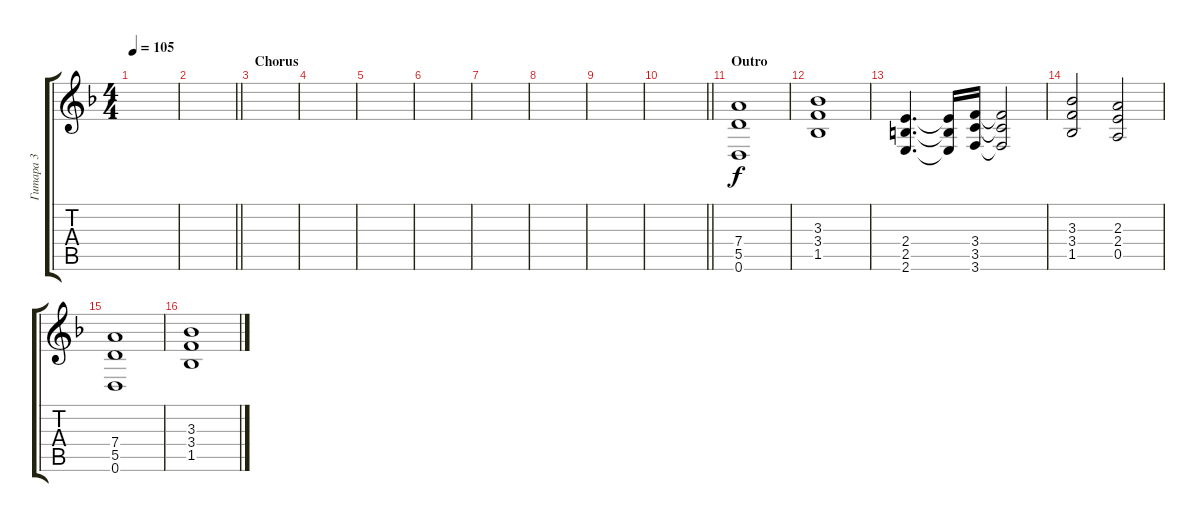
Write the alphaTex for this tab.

\track ("Гитара 3" "Гитара 3") {instrument distortionguitar}
\staff {score tabs}
\tuning (E4 B3 G3 D3 A2 D2) {hide}
\ts (4 4)
\tempo 105
\clef g2
\ks dminor
|
\barLineRight lightlight
|
\section ("" "Chorus")
|
|
|
|
|
|
|
\barLineRight lightlight
|
\section ("" "Outro")
(7.4 5.5 0.6).1{dy f} |
(3.3 3.4 1.5).1 |
(2.4 2.5 2.6).4{d} (2.4{t} 2.5{t} 2.6{t}).16 (3.4 3.5 3.6).16 (3.4{t} 3.5{t} 3.6{t}).2 |
(3.3 3.4 1.5).2 (2.3 2.4 0.5).2 |
(7.4 5.5 0.6).1 |
(3.3 3.4 1.5).1
